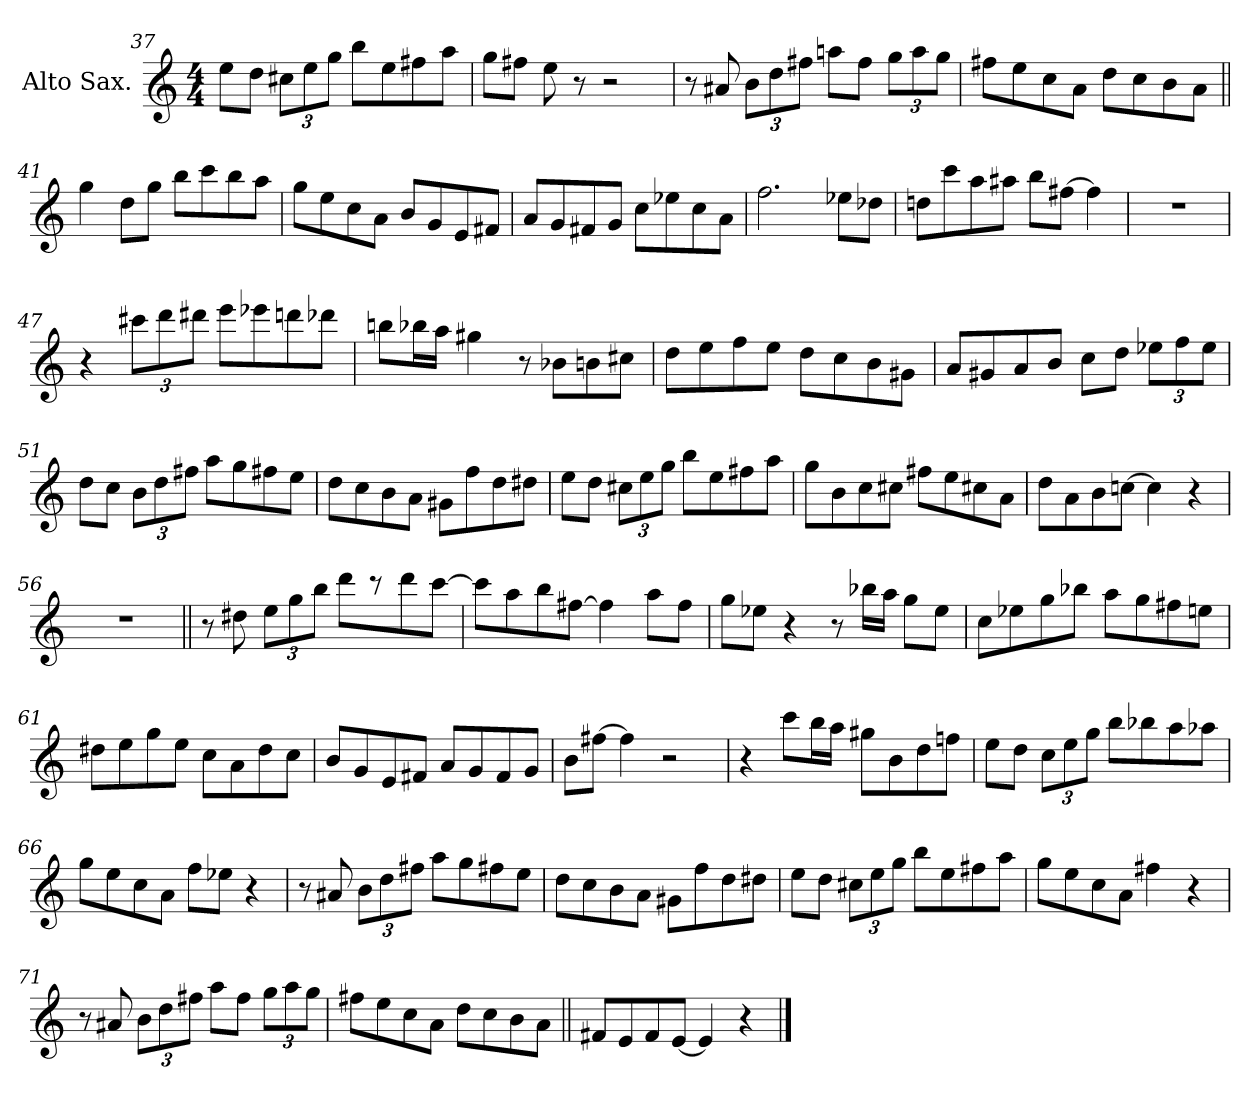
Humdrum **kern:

**kern
*part1
*staff1
*I"Alto Sax.
*I'Sax
!!LO:PB:g=z
*clefG2
*ITrd5c9
*k[b-e-a-]
*E-:
*M4/4
=37
8g\L
8f\J
12en\L
12g\
12b-\J
8dd\L
8g\
8an\
8cc\J
=38
8b-\L
8an\J
8g\
8r
2r
=39
8r
8c#X/
12d\L
12f\
12an\J
8ccn\L
8a\J
12b-\L
12cc\
12b-\J
=40
8an\L
8g\
8e-\
8c\J
8f\L
8e-\
8d\
8c\J
!!LO:LB:g=z
=41||
4b-\
8f\L
8b-\J
8dd\L
8ee-\
8dd\
8cc\J
=42
8b-\L
8g\
8e-\
8c\J
8d/L
8B-/
8G/
8An/J
=43
8c/L
8B-/
8An/
8B-/J
8e-\L
8g-X\
8e-\
8c\J
=44
2.a-\
8g-X\L
8f-X\J
!!LO:LB:g=z
=45
8fn\L
8ee-\
8cc\
8cc#X\J
8dd\L
[8an\J
4a\]
=46
1r
=47
4r
12een\L
12ff\
12ff#X\J
8gg\L
8gg-X\
8ffn\
8ff-X\J
=48
8ddn\L
16dd-X\L
16cc\JJ
4bn\
8r
8d-X\L
8dn\
8en\J
!!LO:LB:g=z
=49
8f\L
8g\
8a-\
8g\J
8f\L
8e-\
8d\
8Bn\J
=50
8c/L
8Bn/
8c/
8d/J
8e-\L
8f\J
12g-X\L
12a-\
12g-\J
=51
8f\L
8e-\J
12d\L
12f\
12an\J
8cc\L
8b-\
8an\
8g\J
=52
8f\L
8e-\
8d\
8c\J
8Bn\L
8a-i\
8f\
8f#X\J
!!LO:LB:g=z
=53
8g\L
8f\J
12en\L
12g\
12b-\J
8dd\L
8g\
8an\
8cc\J
=54
8b-\L
8d\
8e-\
8en\J
8an\L
8g\
8en\
8c\J
=55
8f\L
8c\
8d\
[8e-X\J
4e-\]
4r
=56
1r
!!LO:LB:g=z
=57||
8r
8f#X\
12g\L
12b-\
12dd\J
8ff\L
8r
8ff\
[8ee-\J
=58
8ee-\L]
8cc\
8dd\
[8an\J
4a\]
8cc\L
8a\J
=59
8b-\L
8g-X\J
4r
8r
16dd-X\LL
16cc\JJ
8b-\L
8g-i\J
=60
8e-\L
8g-X\
8b-\
8dd-X\J
8cc\L
8b-\
8an\
8gn\J
!!LO:LB:g=z
=61
8f#X\L
8g\
8b-\
8g\J
8e-\L
8c\
8f#i\
8e-\J
=62
8d/L
8B-/
8G/
8An/J
8c/L
8B-/
8A/
8B-/J
=63
8d\L
[8an\J
4a\]
2r
=64
4r
8ee-\L
16dd\L
16cc\JJ
8bn\L
8d\
8f\
8a-X\J
!!LO:LB:g=z
=65
8g\L
8f\J
12e-\L
12g\
12b-\J
8dd\L
8dd-X\
8cc\
8cc-X\J
=66
8b-\L
8g\
8e-\
8c\J
8a-\L
8g-X\J
4r
=67
8r
8c#X/
12d\L
12f\
12an\J
8cc\L
8b-\
8an\
8g\J
=68
8f\L
8e-\
8d\
8c\J
8Bn\L
8a-\
8f\
8f#X\J
!!LO:LB:g=z
=69
8g\L
8f\J
12en\L
12g\
12b-\J
8dd\L
8g\
8an\
8cc\J
=70
8b-\L
8g\
8e-\
8c\J
4an\
4r
=71
8r
8c#X/
12d\L
12f\
12an\J
8cc\L
8a\J
12b-\L
12cc\
12b-\J
=72
8an\L
8g\
8e-\
8c\J
8f\L
8e-\
8d\
8c\J
=73||
8An/L
8G/
8A/
[8G/J
4G/]
4r
==
*-
